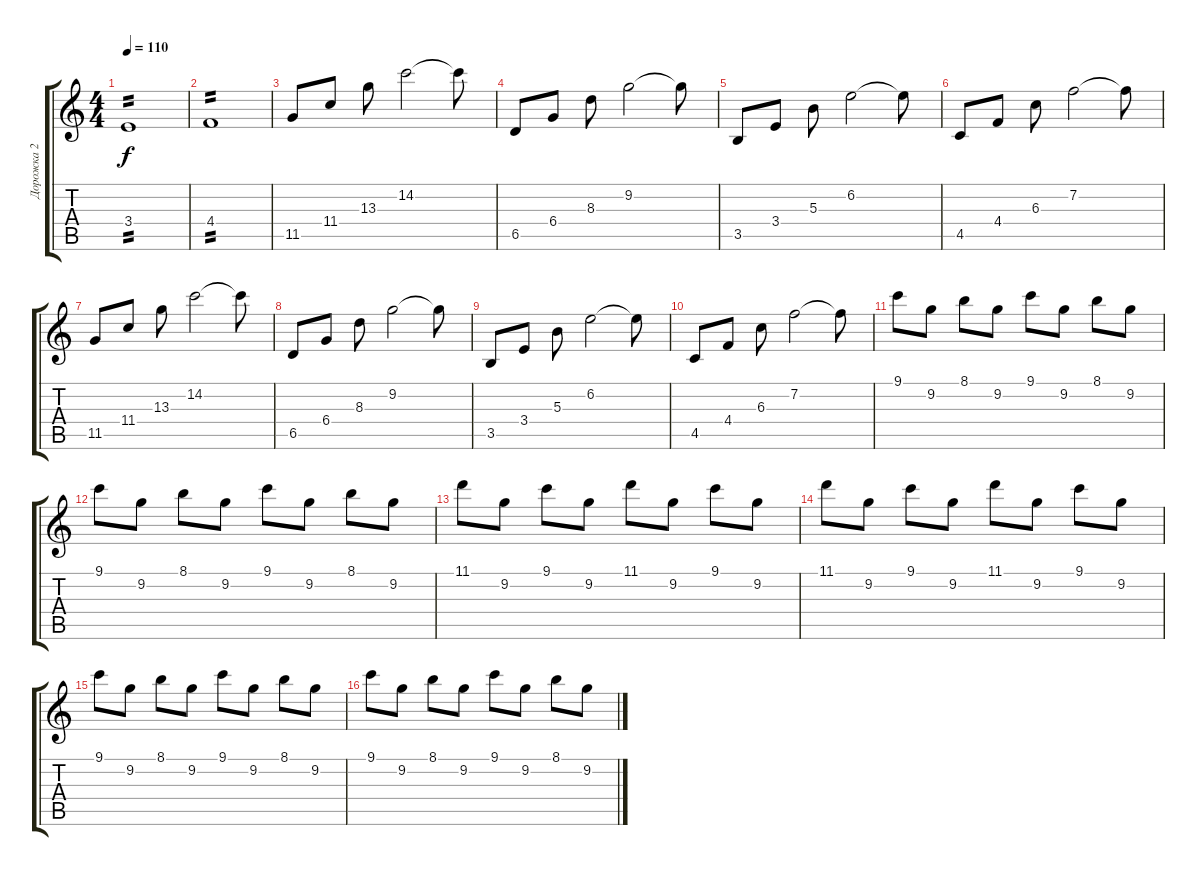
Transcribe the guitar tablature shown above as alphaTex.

\track ("Дорожка 2" "Дорожка 2") {instrument distortionguitar}
\staff {score tabs}
\tuning (Eb4 Bb3 Gb3 Db3 Ab2 Db2) {hide}
\ts (4 4)
\tempo 110
\clef g2
\ks c
3.4.1{tp 2 dy f} |
4.4.1{tp 2} |
11.5.8 11.4.8 13.3.8 14.2.2 14.2{t}.8 |
6.5.8 6.4.8 8.3.8 9.2.2 9.2{t}.8 |
3.5.8 3.4.8 5.3.8 6.2.2 6.2{t}.8 |
4.5.8 4.4.8 6.3.8 7.2.2 7.2{t}.8 |
11.5.8 11.4.8 13.3.8 14.2.2 14.2{t}.8 |
6.5.8 6.4.8 8.3.8 9.2.2 9.2{t}.8 |
3.5.8 3.4.8 5.3.8 6.2.2 6.2{t}.8 |
4.5.8 4.4.8 6.3.8 7.2.2 7.2{t}.8 |
9.1.8{instrument distortionguitar} 9.2.8 8.1.8 9.2.8 9.1.8 9.2.8 8.1.8 9.2.8 |
9.1.8 9.2.8 8.1.8 9.2.8 9.1.8 9.2.8 8.1.8 9.2.8 |
11.1.8 9.2.8 9.1.8 9.2.8 11.1.8 9.2.8 9.1.8 9.2.8 |
11.1.8 9.2.8 9.1.8 9.2.8 11.1.8 9.2.8 9.1.8 9.2.8 |
9.1.8 9.2.8 8.1.8 9.2.8 9.1.8 9.2.8 8.1.8 9.2.8 |
9.1.8 9.2.8 8.1.8 9.2.8 9.1.8 9.2.8 8.1.8 9.2.8
